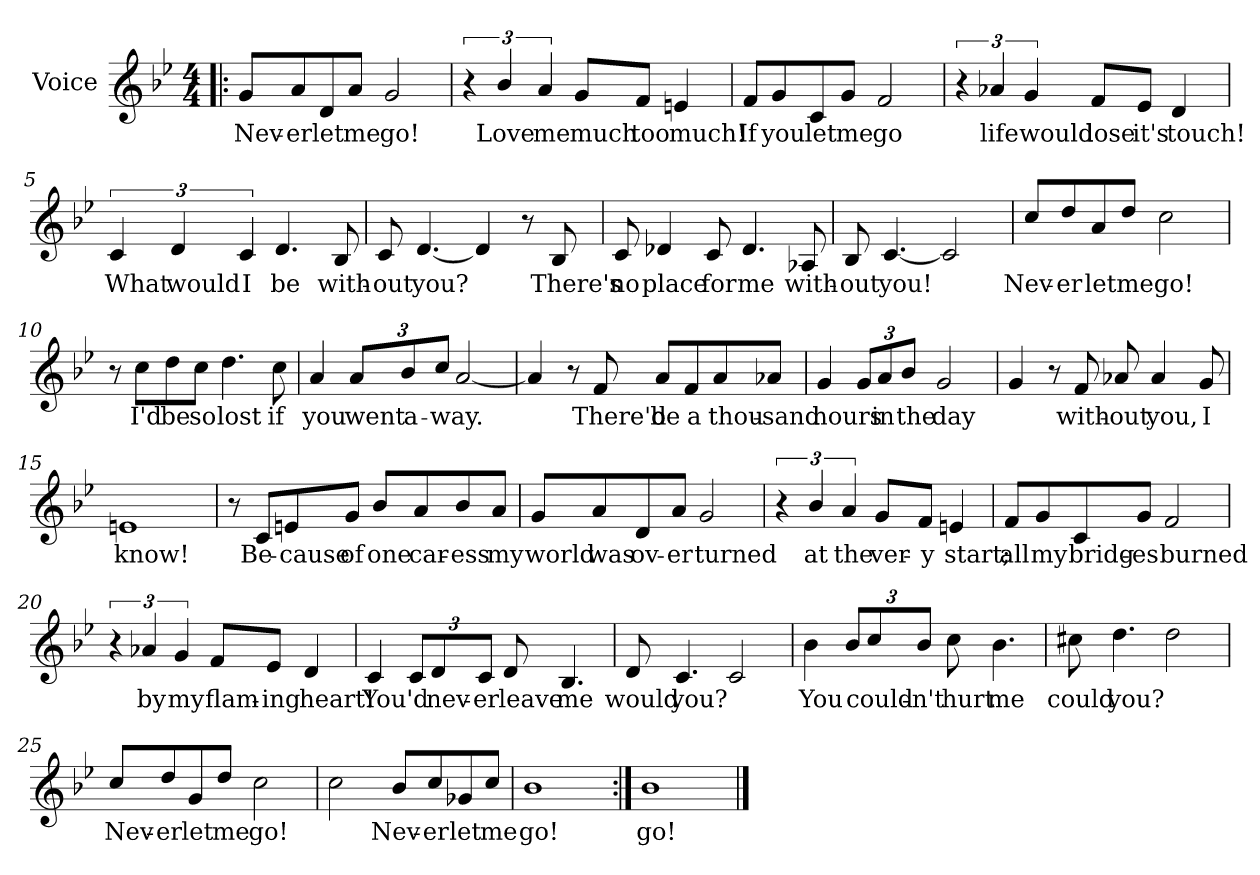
**kern	**text
*part1	*part1
*staff1	*staff1
*I"Voice	*
*clefG2	*
*k[b-e-]	*
*B-:	*
*M4/4	*
=1!|:	=1!|:
8g/L	Nev-
8a/	-er
8d/	let
8a/J	me
2g/	go!
=2	=2
6r	.
6b-/	Love
6a/	me
8g/L	much
8f/J	too
4en/	much!
=3	=3
8f/L	If
8g/	you
8c/	let
8g/J	me
2f/	go
!!LO:LB:g=z
=4	=4
6r	.
6a-X/	life
6g/	would
8f/L	lose
8e-/J	it's
4d/	touch!
=5	=5
6c/	What
6d/	would
6c/	I
4.d/	be
8B-/	with-
=6	=6
8c/	-out
[4.d/	you?
4d/]	.
8r	.
8B-/	There's
!!LO:LB:g=z
=7	=7
8c/	no
4d-X/	place
8c/	for
4.d-/	me
8A-X/	with-
=8	=8
8B-/	-out
[4.c/	you!
2c/]	.
=9	=9
8cc/L	Nev-
8dd/	-er
8a/	let
8dd/J	me
2cc\	go!
=10	=10
8r	.
8cc\L	I'd
8dd\	be
8cc\J	so
4.dd\	lost
8cc\	if
!!LO:LB:g=z
=11	=11
4a/	you
*Xbrackettup	*
12a/L	went
12b-/	a-
12cc/J	-way.
[2a/	.
=12	=12
4a/]	.
8r	.
8f/	There'd
8a/L	be
8f/	a
8a/	thou-
8a-X/J	-sand
=13	=13
4g/	hours
12g/L	.
12a/	in
12b-/J	the
2g/	day
=14	=14
4g/	.
8r	.
8f/	with-
8a-X/	-out
4a-/	you,
8g/	I
=15	=15
1en	know!
!!LO:LB:g=z
=16	=16
8r	.
8c/L	Be-
8en/	-cause
8g/J	of
8b-/L	one
8a/	car-
8b-/	-ess
8a/J	my
=17	=17
8g/L	world
8a/	was
8d/	ov-
8a/J	-er
2g/	turned
=18	=18
*brackettup	*
6r	.
6b-/	at
6a/	the
8g/L	ver-
8f/J	-y
4en/	start;
=19	=19
8f/L	all
8g/	my
8c/	bridg-
8g/J	-es
2f/	burned
!!LO:LB:g=z
=20	=20
6r	.
6a-X/	by
6g/	my
8f/L	flam-
8e-/J	-ing
4d/	heart!
=21	=21
4c/	You'd
*Xbrackettup	*
12c/L	.
12d/	nev-
12c/J	-er
8d/	leave
4.B-/	me
=22	=22
8d/	would
4.c/	you?
2c/	.
=23	=23
4b-\	You
12b-/L	.
12cc/	could-
12b-/J	-n't
8cc\	hurt
4.b-\	me
!!LO:LB:g=z
=24	=24
8cc#X\	could
4.dd\	you?
2dd\	.
=25	=25
8cc/L	Nev-
8dd/	-er
8g/	let
8dd/J	me
2cc\	go!
=26	=26
2cc\	.
8b-/L	Nev-
8cc/	-er
8g-X/	let
8cc/J	me
=27	=27
1b-	go!
=28:|!	=28:|!
1b-	go!
==	==
*-	*-
